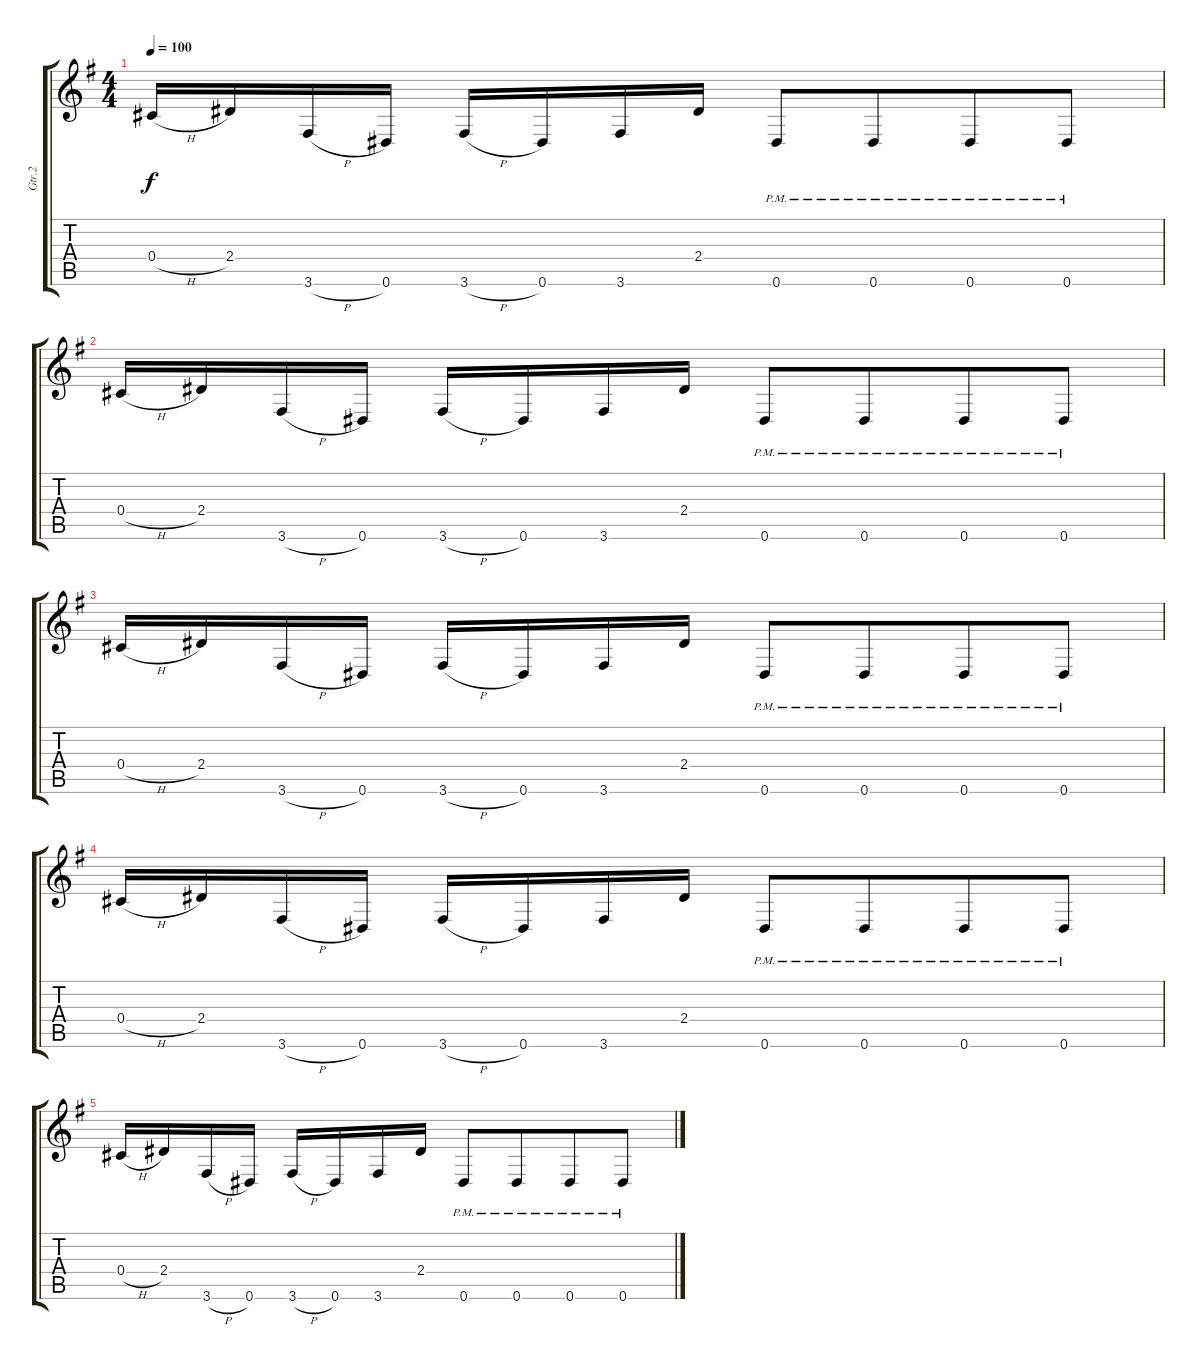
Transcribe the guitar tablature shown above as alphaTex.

\track ("Gtr.2" "Gtr.2") {instrument distortionguitar}
\staff {score tabs}
\tuning (Eb4 Bb3 Gb3 Db3 Ab2 Eb2) {hide}
\ts (4 4)
\tempo 100
\clef g2
\ks g
0.4{h}.16{dy f} 2.4.16 3.6{h}.16 0.6.16 3.6{h}.16 0.6.16 3.6.16 2.4.16 0.6{pm}.8 0.6{pm}.8{beam merge} 0.6{pm}.8 0.6{pm}.8 |
0.4{h}.16 2.4.16 3.6{h}.16 0.6.16 3.6{h}.16 0.6.16 3.6.16 2.4.16 0.6{pm}.8 0.6{pm}.8{beam merge} 0.6{pm}.8 0.6{pm}.8 |
0.4{h}.16 2.4.16 3.6{h}.16 0.6.16 3.6{h}.16 0.6.16 3.6.16 2.4.16 0.6{pm}.8 0.6{pm}.8{beam merge} 0.6{pm}.8 0.6{pm}.8 |
0.4{h}.16 2.4.16 3.6{h}.16 0.6.16 3.6{h}.16 0.6.16 3.6.16 2.4.16 0.6{pm}.8 0.6{pm}.8{beam merge} 0.6{pm}.8 0.6{pm}.8 |
0.4{h}.16 2.4.16 3.6{h}.16 0.6.16 3.6{h}.16 0.6.16 3.6.16 2.4.16 0.6{pm}.8 0.6{pm}.8{beam merge} 0.6{pm}.8 0.6{pm}.8
